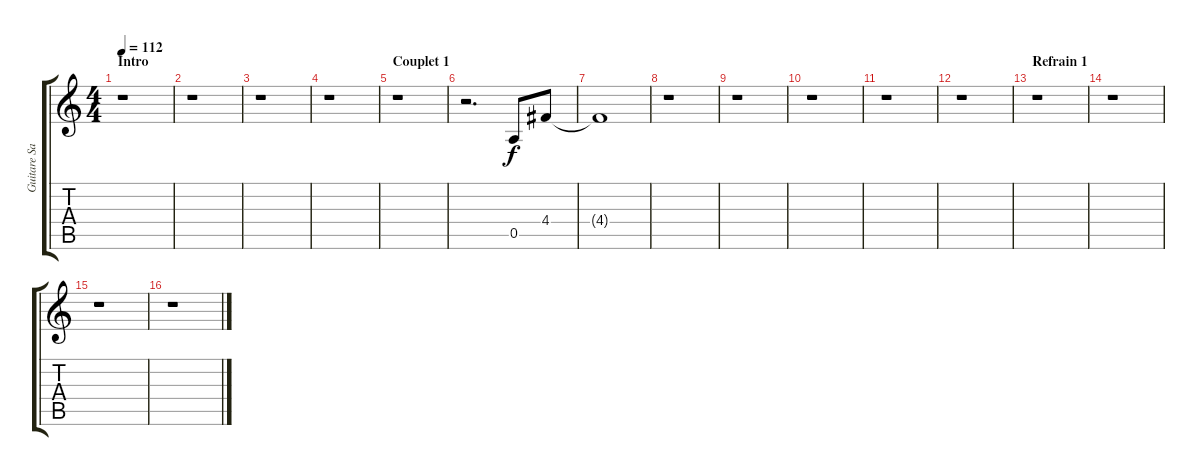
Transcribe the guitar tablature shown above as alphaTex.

\track ("Guitare Saturé" "Guitare Sa") {instrument distortionguitar}
\staff {score tabs}
\tuning (E4 B3 G3 D3 A2 E2) {hide}
\ts (4 4)
\section ("" "Intro")
\tempo 112
\clef g2
\ks c
r.1{dy f instrument distortionguitar} |
r.1 |
r.1 |
r.1 |
\section ("" "Couplet 1")
r.1 |
r.2{d instrument acousticguitarsteel} 0.5.8 4.4.8 |
4.4{t}.1 |
r.1 |
r.1 |
r.1 |
r.1 |
r.1 |
\section ("" "Refrain 1")
r.1 |
r.1 |
r.1 |
r.1
